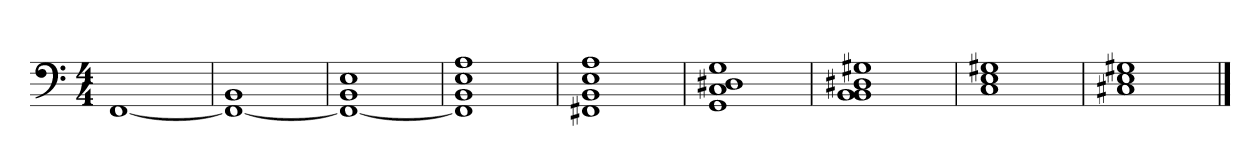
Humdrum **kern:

**kern
*part1
*staff1
*clefF4
*k[]
*M4/4
=1
[1FF
=2
1FF_ 1BB
=3
1FF_ 1BB 1E
=4
1FF] 1BB 1E 1A
=5
1FF#X 1BB 1E 1A
=6
1GG 1C 1D#X 1G
=7
1BB 1BB 1D#X 1G#X
=8
1C 1E 1G#X
=9
1C#X 1E 1G#X
==
*-
